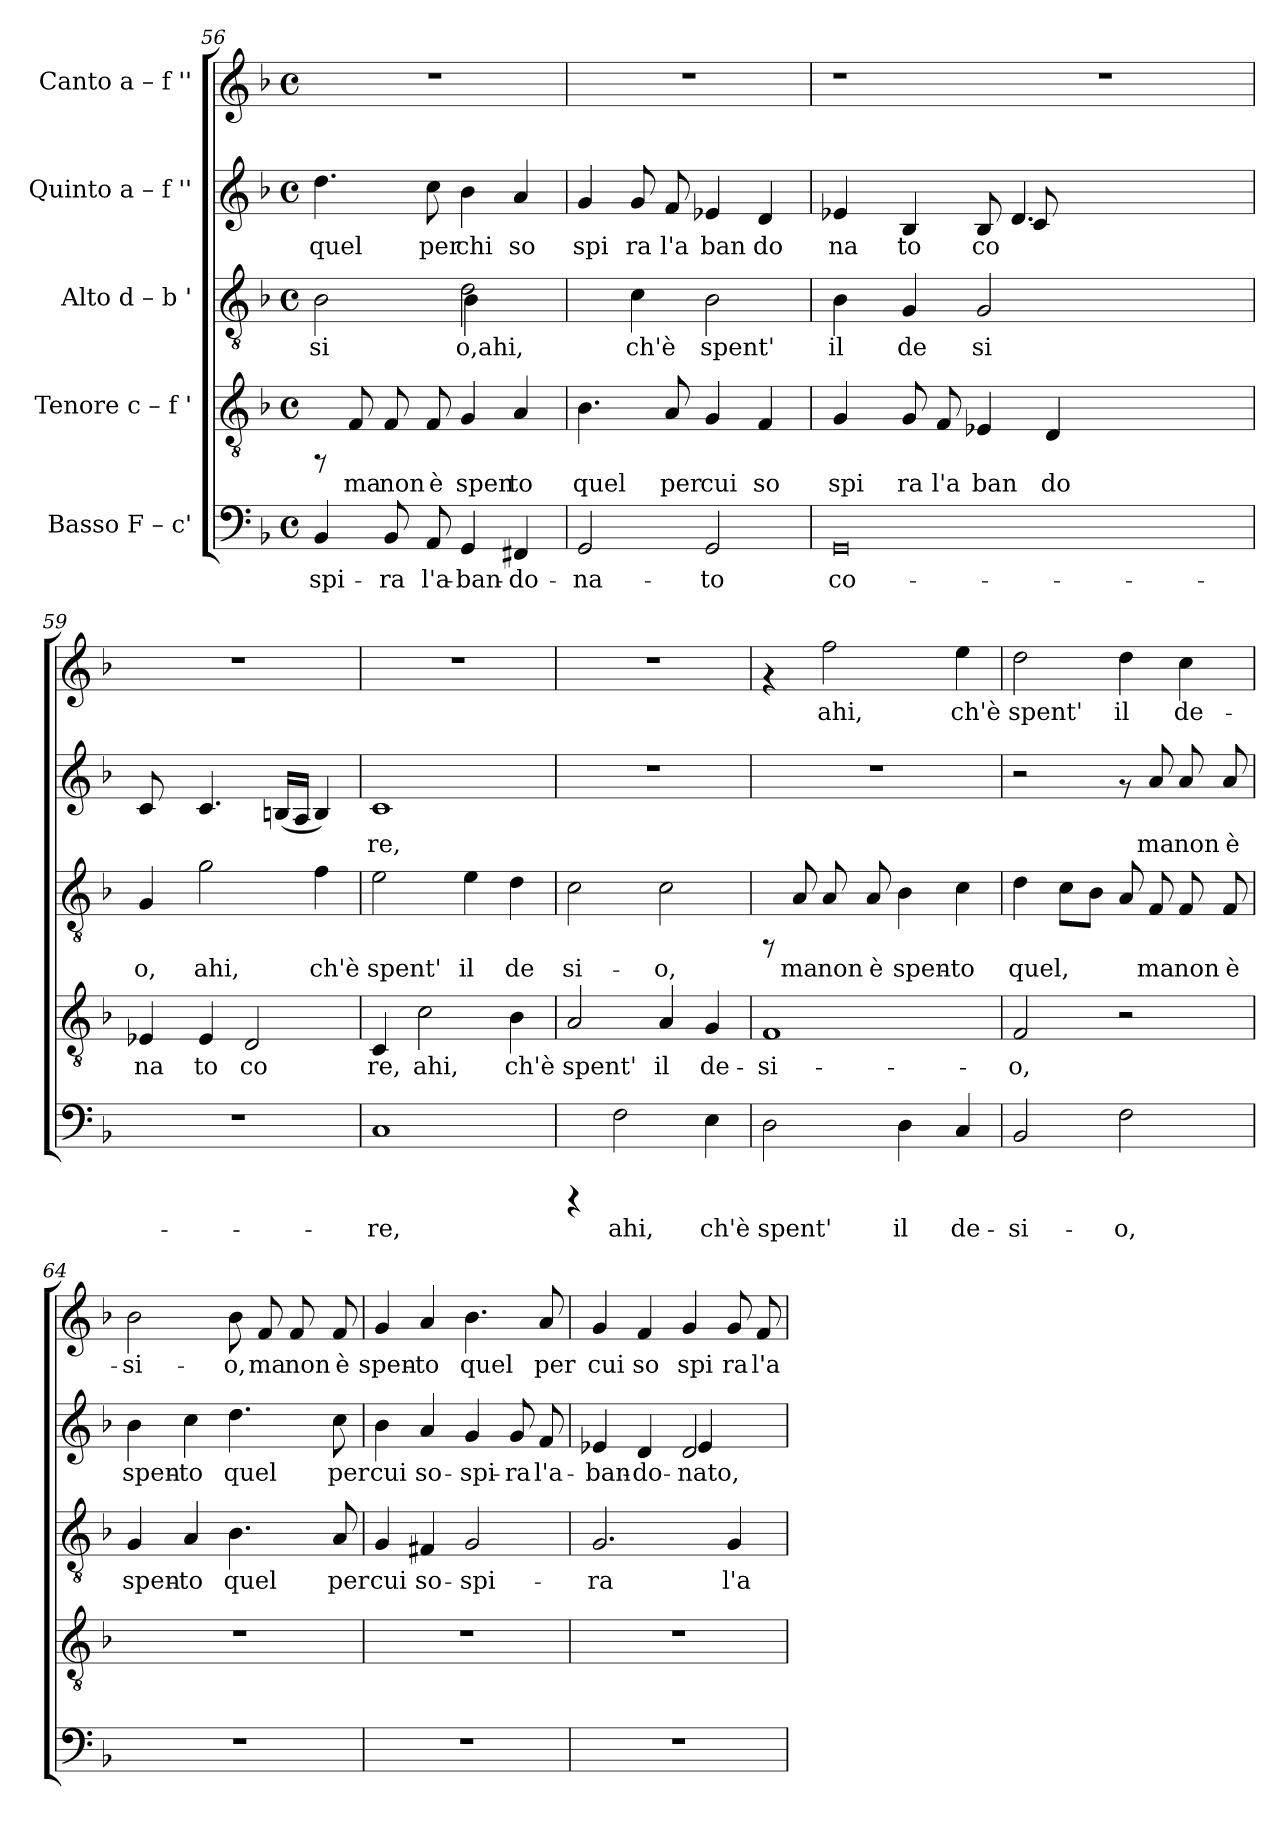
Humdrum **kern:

**kern	**text	**kern	**text	**kern	**text	**kern	**text	**kern	**text
*part5	*part5	*part4	*part4	*part3	*part3	*part2	*part2	*part1	*part1
*staff5	*staff5	*staff4	*staff4	*staff3	*staff3	*staff2	*staff2	*staff1	*staff1
*I"Basso  F – c'	*	*I"Tenore  c – f '	*	*I"Alto  d – b '	*	*I"Quinto  a – f ''	*	*I"Canto  a – f ''	*
!!LO:LB:g=z
*clefF4	*	*clefGv2	*	*clefGv2	*	*clefG2	*	*clefG2	*
*k[b-]	*	*k[b-]	*	*k[b-]	*	*k[b-]	*	*k[b-]	*
*F:	*	*F:	*	*F:	*	*F:	*	*F:	*
*M4/4	*	*M4/4	*	*M4/4	*	*M4/4	*	*M4/4	*
*met(c)	*	*met(c)	*	*met(c)	*	*met(c)	*	*met(c)	*
=56	=56	=56	=56	=56	=56	=56	=56	=56	=56
!	!LO:LY:b:cj	!	!	!	!LO:LY:b:rj	!	!LO:LY:b:rj	!	!
*	*	*	*	*^	*	*	*	*	*
4BB-/	spi-	8rFF	.	2B-\	2ryy	si	4.dd\	quel	1r	.
!	!	!	!LO:LY:b:cj	!	!	!	!	!	!	!
.	.	8F/	ma	.	.	.	.	.	.	.
!	!LO:LY:b:cj	!	!LO:LY:b:cj	!	!	!	!	!	!	!
8BB-/	-ra	8F/	non	.	.	.	.	.	.	.
!	!LO:LY:b:cj	!	!LO:LY:b:cj	!	!	!	!	!LO:LY:b:rj	!	!
8AA/	l'a-	8F/	è	.	.	.	8cc\	per	.	.
!	!LO:LY:b:cj	!	!LO:LY:b:cj	!	!	!LO:LY:b:rj	!	!LO:LY:b:rj	!	!
4GG/	-ban-	4G/	spen	2d\	4B-\	o,ahi,	4b-\	chi	.	.
!	!LO:LY:b:cj	!	!LO:LY:b:cj	!	!	!	!	!LO:LY:b:rj	!	!
4FF#X/	-do-	4A/	to	.	4ryy	.	4a/	so	.	.
=57	=57	=57	=57	=57	=57	=57	=57	=57	=57	=57
!	!LO:LY:b:cj	!	!LO:LY:b:cj	!	!	!	!	!LO:LY:b:rj	!	!
*	*	*	*	*v	*v	*	*	*	*	*
2GG/	-na-	4.B-\	quel	4ryy	.	4g/	spi	1r	.
!	!	!	!	!	!LO:LY:b:rj	!	!LO:LY:b:rj	!	!
.	.	.	.	4c\	ch'è	8g/	ra	.	.
!	!	!	!LO:LY:b:cj	!	!	!	!LO:LY:b:rj	!	!
.	.	8A/	per	.	.	8f/	l'a	.	.
!	!LO:LY:b:cj	!	!LO:LY:b:cj	!	!LO:LY:b:rj	!	!LO:LY:b:rj	!	!
2GG/	-to	4G/	cui	2B-\	spent'	4e-X/	ban	.	.
!	!	!	!LO:LY:b:cj	!	!	!	!LO:LY:b:rj	!	!
.	.	4F/	so	.	.	4d/	do	.	.
=58	=58	=58	=58	=58	=58	=58	=58	=58	=58
!	!LO:LY:b:cj	!	!LO:LY:b:cj	!	!LO:LY:b:rj	!	!LO:LY:b:rj	!	!
*	*	*	*	*	*	*^	*	*	*
0GG	co-	4G/	spi	4B-\	il	4e-X/	8ryy	na	1r	.
!	!	!	!LO:LY:b:cj	!	!LO:LY:b:rj	!	!	!LO:LY:b:rj	!	!
*	*	*	*	*	*	*v	*v	*	*	*
.	.	8G/	ra	4G/	de	4B-/	to	.	.
!	!	!	!LO:LY:b:cj	!	!	!	!	!	!
.	.	8F/	l'a	.	.	.	.	.	.
!	!	!	!LO:LY:b:cj	!	!LO:LY:b:rj	!	!LO:LY:b:rj	!	!
.	.	4E-X/	ban	2G/	si	8B-/L	co	.	.
*	*	*	*	*	*	*^	*	*	*
!	!	!	!	!	!	!	!	!LO:LY:b:rj	!	!
.	.	.	.	.	.	4.d/	8c/	.	.	.
!	!	!	!LO:LY:b:cj	!	!	!	!	!	!	!
.	.	4D/	do	.	.	.	1ryy	.	.	.
.	.	1ryy	.	1ryy	.	1ryy	.	.	1r	.
.	.	.	.	.	.	.	4ryy	.	.	.
=59	=59	=59	=59	=59	=59	=59	=59	=59	=59	=59
!	!	!	!LO:LY:b:cj	!	!LO:LY:b:rj	!	!	!LO:LY:b:rj	!	!
*	*	*	*	*	*	*v	*v	*	*	*
1r	.	4E-X/	na	4G/	o,	8c/	.	1r	.
.	.	.	.	.	.	8ryy	.	.	.
!	!	!	!LO:LY:b:cj	!	!LO:LY:b:rj	!	!	!	!
.	.	4E-/	to	2g\	ahi,	4.c/	.	.	.
!	!	!	!LO:LY:b:cj	!	!	!	!	!	!
.	.	2D/	co	.	.	.	.	.	.
!	!	!	!	!	!	!	!LO:LY:b:rj	!	!
.	.	.	.	.	.	(>16Bn/L	.	.	.
!	!	!	!	!	!	!	!LO:LY:b:rj	!	!
.	.	.	.	.	.	16A/J	.	.	.
!	!	!	!	!	!LO:LY:b:rj	!	!LO:LY:b:rj	!	!
.	.	.	.	4f\	ch'è	4B/)	.	.	.
=60	=60	=60	=60	=60	=60	=60	=60	=60	=60
!	!LO:LY:b:cj	!	!LO:LY:b:cj	!	!LO:LY:b:rj	!	!LO:LY:b:rj	!	!
1C	-re,	4C/	re,	2e\	spent'	1c	re,	1r	.
!	!	!	!LO:LY:b:cj	!	!	!	!	!	!
.	.	2c\	ahi,	.	.	.	.	.	.
!	!	!	!	!	!LO:LY:b:rj	!	!	!	!
.	.	.	.	4e\	il	.	.	.	.
!	!	!	!LO:LY:b:cj	!	!LO:LY:b:rj	!	!	!	!
.	.	4B-\	ch'è	4d\	de	.	.	.	.
!!LO:PB:g=z
=61	=61	=61	=61	=61	=61	=61	=61	=61	=61
!	!	!	!LO:LY:b:cj	!	!LO:LY:b:rj	!	!	!	!
4rCCC	.	2A/	spent'	2c\	si-	1r	.	1r	.
!	!LO:LY:b:cj	!	!	!	!	!	!	!	!
2F\	ahi,	.	.	.	.	.	.	.	.
!	!	!	!LO:LY:b:cj	!	!LO:LY:b:rj	!	!	!	!
.	.	4A/	il	2c\	-o,	.	.	.	.
!	!LO:LY:b:cj	!	!LO:LY:b:cj	!	!	!	!	!	!
4E\	ch'è	4G/	de-	.	.	.	.	.	.
=62	=62	=62	=62	=62	=62	=62	=62	=62	=62
!	!LO:LY:b:cj	!	!LO:LY:b:cj	!	!	!	!	!	!
2D\	spent'	1F	-si-	8rFF	.	1r	.	4rf	.
!	!	!	!	!	!LO:LY:b:rj	!	!	!	!
.	.	.	.	8A/	ma	.	.	.	.
!	!	!	!	!	!LO:LY:b:rj	!	!	!	!LO:LY:b:rj
.	.	.	.	8A/	non	.	.	2ff\	ahi,
!	!	!	!	!	!LO:LY:b:rj	!	!	!	!
.	.	.	.	8A/	è	.	.	.	.
!	!LO:LY:b:cj	!	!	!	!LO:LY:b:rj	!	!	!	!
4D\	il	.	.	4B-\	spen-	.	.	.	.
!	!LO:LY:b:cj	!	!	!	!LO:LY:b:rj	!	!	!	!LO:LY:b:rj
4C/	de-	.	.	4c\	-to	.	.	4ee\	ch'è
=63	=63	=63	=63	=63	=63	=63	=63	=63	=63
!	!LO:LY:b:cj	!	!LO:LY:b:cj	!	!LO:LY:b:rj	!	!	!	!LO:LY:b:rj
2BB-/	-si-	2F/	-o,	4d\	quel,	2r	.	2dd\	spent'
!	!	!	!	!	!LO:LY:b:rj	!	!	!	!
.	.	.	.	8c\L	.	.	.	.	.
!	!	!	!	!	!LO:LY:b:rj	!	!	!	!
.	.	.	.	8B-\J	.	.	.	.	.
!	!LO:LY:b:cj	!	!	!	!LO:LY:b:rj	!	!	!	!LO:LY:b:rj
2F\	-o,	2r	.	8A/	.	8rf	.	4dd\	il
!	!	!	!	!	!LO:LY:b:rj	!	!LO:LY:b:rj	!	!
.	.	.	.	8F/	ma	8a/	ma	.	.
!	!	!	!	!	!LO:LY:b:rj	!	!LO:LY:b:rj	!	!LO:LY:b:rj
.	.	.	.	8F/	non	8a/	non	4cc\	de-
!	!	!	!	!	!LO:LY:b:rj	!	!LO:LY:b:rj	!	!
.	.	.	.	8F/	è	8a/	è	.	.
=64	=64	=64	=64	=64	=64	=64	=64	=64	=64
!	!	!	!	!	!LO:LY:b:rj	!	!LO:LY:b:rj	!	!LO:LY:b:rj
1r	.	1r	.	4G/	spen-	4b-\	spen-	2b-\	-si-
!	!	!	!	!	!LO:LY:b:rj	!	!LO:LY:b:rj	!	!
.	.	.	.	4A/	-to	4cc\	-to	.	.
!	!	!	!	!	!LO:LY:b:rj	!	!LO:LY:b:rj	!	!LO:LY:b:rj
.	.	.	.	4.B-\	quel	4.dd\	quel	8b-\	-o,
!	!	!	!	!	!	!	!	!	!LO:LY:b:rj
.	.	.	.	.	.	.	.	8f/	ma
!	!	!	!	!	!	!	!	!	!LO:LY:b:rj
.	.	.	.	.	.	.	.	8f/	non
!	!	!	!	!	!LO:LY:b:rj	!	!LO:LY:b:rj	!	!LO:LY:b:rj
.	.	.	.	8A/	per	8cc\	per	8f/	è
=65	=65	=65	=65	=65	=65	=65	=65	=65	=65
!	!	!	!	!	!LO:LY:b:rj	!	!LO:LY:b:rj	!	!LO:LY:b:rj
1r	.	1r	.	4G/	cui	4b-\	cui	4g/	spen-
!	!	!	!	!	!LO:LY:b:rj	!	!LO:LY:b:rj	!	!LO:LY:b:rj
.	.	.	.	4F#X/	so-	4a/	so-	4a/	-to
!	!	!	!	!	!LO:LY:b:rj	!	!LO:LY:b:rj	!	!LO:LY:b:rj
.	.	.	.	2G/	-spi-	4g/	-spi-	4.b-\	quel
!	!	!	!	!	!	!	!LO:LY:b:rj	!	!
.	.	.	.	.	.	8g/	-ra	.	.
!	!	!	!	!	!	!	!LO:LY:b:rj	!	!LO:LY:b:rj
.	.	.	.	.	.	8f/	l'a-	8a/	per
!!LO:PB:g=z
=66	=66	=66	=66	=66	=66	=66	=66	=66	=66
!	!	!	!	!	!LO:LY:b:rj	!	!LO:LY:b:rj	!	!LO:LY:b:rj
*	*	*	*	*	*	*^	*	*	*
1r	.	1r	.	2.G/	-ra	4e-X/	2ryy	-ban-	4g/	cui
!	!	!	!	!	!	!	!	!LO:LY:b:rj	!	!LO:LY:b:rj
.	.	.	.	.	.	4d/	.	-do-	4f/	so
!	!	!	!	!	!	!	!	!LO:LY:b:rj	!	!LO:LY:b:rj
.	.	.	.	.	.	2d/	4e-/	-nato,-	4g/	spi
!	!	!	!	!	!LO:LY:b:rj	!	!	!	!	!LO:LY:b:rj
.	.	.	.	4G/	l'a	.	4ryy	.	8g/	ra
!	!	!	!	!	!	!	!	!	!	!LO:LY:b:rj
.	.	.	.	.	.	.	.	.	8f/	l'a
*	*	*	*	*	*	*v	*v	*	*	*
=	=	=	=	=	=	=	=	=	=
*-	*-	*-	*-	*-	*-	*-	*-	*-	*-
